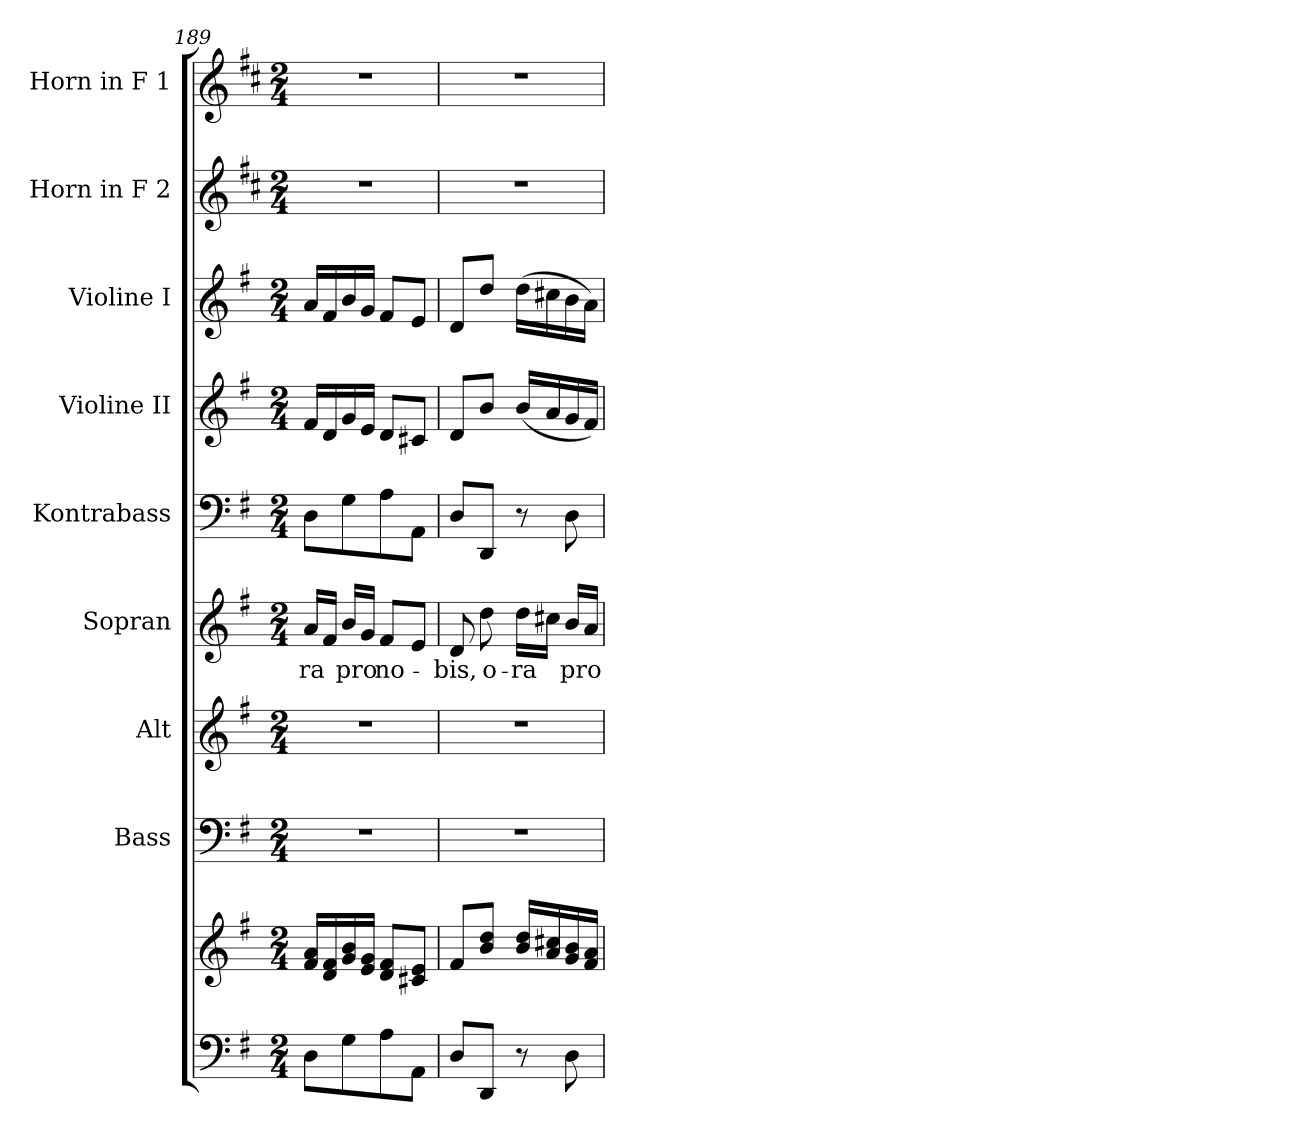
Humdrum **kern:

**kern	**kern	**kern	**kern	**kern	**text	**kern	**kern	**kern	**kern	**kern
*part9	*part9	*part8	*part7	*part6	*part6	*part5	*part4	*part3	*part2	*part1
*staff10	*staff9	*staff8	*staff7	*staff6	*staff6	*staff5	*staff4	*staff3	*staff2	*staff1
*	*	*I"Bass	*I"Alt	*I"Sopran	*	*I"Kontrabass	*I"Violine II	*I"Violine I	*I"Horn in F 2	*I"Horn in F 1
*	*	*I'B.	*I'A.	*I'S.	*	*I'Kb.	*I'Vl. II	*I'Vl. I	*I'Hrn. 2	*I'Hrn. 1
!!LO:PB:g=z
*clefF4	*clefG2	*clefF4	*clefG2	*clefG2	*	*clefF4	*clefG2	*clefG2	*clefG2	*clefG2
*	*	*	*	*	*	*ITrd7c12	*	*	*ITrd4c7	*ITrd4c7
*k[f#]	*k[f#]	*k[f#]	*k[f#]	*k[f#]	*	*k[f#]	*k[f#]	*k[f#]	*k[f#]	*k[f#]
*G:	*G:	*G:	*G:	*G:	*	*G:	*G:	*G:	*G:	*G:
*M2/4	*M2/4	*M2/4	*M2/4	*M2/4	*	*M2/4	*M2/4	*M2/4	*M2/4	*M2/4
=189	=189	=189	=189	=189	=189	=189	=189	=189	=189	=189
!	!	!	!	!	!LO:LY:b	!	!	!	!	!
8D\L	16f#/ 16a/LL	2r	2r	16a/LL	-ra	8DD\L	16f#/LL	16a/LL	2r	2r
.	16d/ 16f#/	.	.	16f#/JJ	.	.	16d/	16f#/	.	.
!	!	!	!	!	!LO:LY:b	!	!	!	!	!
8G\	16g/ 16b/	.	.	16b/LL	pro	8GG\	16g/	16b/	.	.
.	16e/ 16g/JJ	.	.	16g/JJ	.	.	16e/JJ	16g/JJ	.	.
!	!	!	!	!	!LO:LY:b	!	!	!	!	!
8A\	8d/ 8f#/L	.	.	8f#/L	no-	8AA\	8d/L	8f#/L	.	.
8AA\J	8c#X/ 8e/J	.	.	8e/J	.	8AAA\J	8c#X/J	8e/J	.	.
=190	=190	=190	=190	=190	=190	=190	=190	=190	=190	=190
!	!	!	!	!	!LO:LY:b	!	!	!	!	!
8D/L	8f#/L	2r	2r	8d/	-bis,	8DD/L	8d/L	8d/L	2r	2r
!	!	!	!	!	!LO:LY:b	!	!	!	!	!
8DD/J	8b/ 8dd/J	.	.	8dd\	o-	8DDD/J	8b/J	8dd/J	.	.
!	!	!	!	!	!LO:LY:b	!	!	!	!	!
8r	16b/ 16dd/LL	.	.	16dd\LL	-ra	8r	(<16b/LL	(>16dd\LL	.	.
.	16a/ 16cc#X/	.	.	16cc#X\JJ	.	.	16a/	16cc#X\	.	.
!	!	!	!	!	!LO:LY:b	!	!	!	!	!
8D\	16g/ 16b/	.	.	16b/LL	pro	8DD\	16g/	16b\	.	.
.	16f#/ 16a/JJ	.	.	16a/JJ	.	.	16f#/JJ)	16a\JJ)	.	.
=	=	=	=	=	=	=	=	=	=	=
*-	*-	*-	*-	*-	*-	*-	*-	*-	*-	*-
